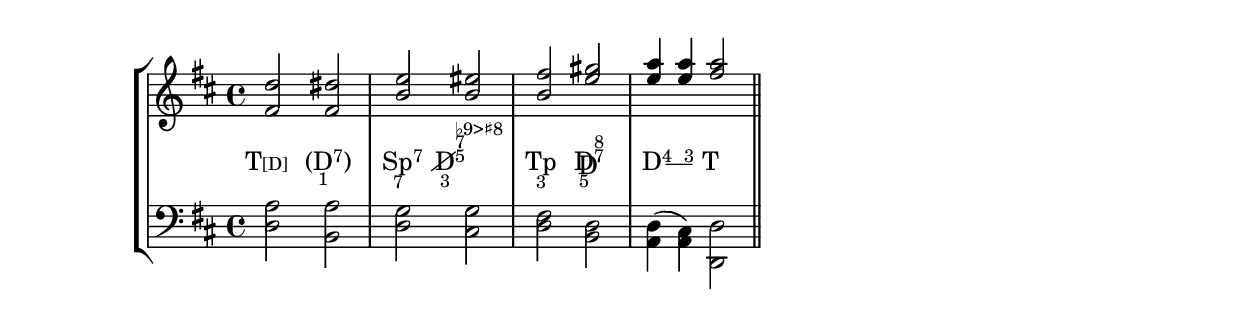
% cadenca.ly ::- a lilypond encoded cadence for demonstrating some
% capabilities of harmonyli.ly, a LilyPond library for integrating
% functional harmony analysis symbols into a score
%
% (c) 2019  Karsten Reincke (Frankfurt/Germany)
%
% This file is licensed under CC-BY-SA 4.0 international
% for details see https://creativecommons.org/licenses/by-sa/4.0/

\version "2.20.0"

\header { tagline = "" }
% harmonyli.ly :- a library for inserting Functional Harmony Analysis Symbols 
% into musical scores encoded in and created by LilyPOnd
%
% Copyright (c) 2019 Karsten Reincke, Frankfurt, Hans Blum
%
% release 1.2
%
% This file is distributed either under the terms of the MIT license or under 
% the terms of the GPLv3 license. Feel free to choose the distribution method 
% you prefer by deleting the unsuitable licensing statement (Don't delete both): 
%
% (a) If you want to use it under the terms of the MIT license erase the 
%     following GPLv3 licensing statement:
% (b) If you want to use harmonyli.ly under the terms of the GPLv2 license
%      erase the following MIT license text
%
% GPLv3-Licensing Statement
% -------------------------

% This program is free software: you can redistribute it and/or modify
% it under the terms of the GNU General Public License as published by
% the Free Software Foundation, either version 3 of the License, or
% (at your option) any later version.

% This program is distributed in the hope that it will be useful,
% but WITHOUT ANY WARRANTY; without even the implied warranty of
% MERCHANTABILITY or FITNESS FOR A PARTICULAR PURPOSE.  See the
% GNU General Public License for more details.

% You should have received a copy of the GNU General Public License
% along with this program.  If not, see <https://www.gnu.org/licenses/>.

% MIT-License and Licensing Statement
% --------------------------------------
% Copyright 2019 Karsten Reincke, Frankfurt

% Permission is hereby granted, free of charge, to any person 
% obtaining a copy of this software and associated documentation 
% files (the "Software"), to deal in the Software without 
% restriction, including without limitation the rights to use, 
% copy, modify, merge, publish, distribute, sublicense, and/or sell 
% copies of the Software, and to permit persons to whom the 
% Software is furnished to do so, subject to the following conditions:

% The above copyright notice and this permission notice shall be 
% included in all copies or substantial portions of the Software.

% THE SOFTWARE IS PROVIDED "AS IS", WITHOUT WARRANTY OF ANY KIND, 
% EXPRESS OR IMPLIED, INCLUDING BUT NOT LIMITED TO THE WARRANTIES 
% OF MERCHANTABILITY, FITNESS FOR A PARTICULAR PURPOSE AND 
% NONINFRINGEMENT. IN NO EVENT SHALL THE AUTHORS OR COPYRIGHT 
% HOLDERS BE LIABLE FOR ANY CLAIM, DAMAGES OR OTHER LIABILITY, 
% WHETHER IN AN ACTION OF CONTRACT, TORT OR OTHERWISE, ARISING 
% FROM, OUT OF OR IN CONNECTION WITH THE SOFTWARE OR THE USE 
% OR OTHER DEALINGS IN THE SOFTWARE.
%
% Some Compliance Hints: 
% ----------------------
% (A) MIT Usage
% -------------
% (1) For using harmonyli.ly compliantly it is sufficient if the
% MIT license text is part of this file.
% (2) For modifying harmonyli.ly compliantly or for using part of
% it, it is sufficient if the MIT license text is included in 
% all copies or substantial portions
% (3) Under the terms of the MIT license you may use harmonyli.ly
% as part of your overarching work and you may distribute this
% overarching complex as whole under any license you want. But
% you may not erase the MIT license text in this file or in
% all derived files - just as the MIT license requires:
%
% The above copyright notice and this permission notice shall be 
% included in all copies or substantial portions of the Software.
%
% (B) GPLv3 Usage
% ---------------
% If you prefer to distribute harmonyli.ly under the terms of the
% GPLv3, then you have to fulfill all requirements of the GPLv3,
% especially those of §4 and §5 (strong copyleft effect and so on)
% and those of §6 (Conveying Non-Source Forms)
%
%%%%%%%%%%%%%%%%%%%%%%%%%%%%%%%%%%%%%%%%%%%%%%%%%%%%%%%%%%%%%%%%%%%%

% Reference to groundwork
% -----------------------
% harmonyli.ly heavily uses ideas and code of Klaus Blum's groundwork which has 
% been published in the 'Lilypond Snippet Repository':
% -> http://lsr.di.unimi.it/LSR/Item?id=967
%
% In a mail from Nov. the 4th 2019 Klaus Blum explicitly approved that he 
% a) distributes his code under the terms of the (American) public domain 
% b) agrees to use his file as groundwork for harmonyli.ly
% c) to distribute the result under the terms of of a dual-license: the user 
%    shall be enabled to choose whether he wants to use it under the terms
%   of the GPLv3 or the MIT
%
% Just as Klaus Blum's groundwork, also harmonyli.ly uses some explanations of 
% Neil Puttock by which he described the use text span engraver.
% -> http://www.mail-archive.com/lilypond-user%40gnu.org/msg60732.html
%%%%%%%%%%%%%%%%%%%%%%%%%%%%%%%%%%%%%%%%%%%%%%%%%%%%%%%%%%%%%%%%%%%%

\version "2.20.0"


%%%%%%%%%%%%%%%%%%%%%%%%%%%%%%%%%%%%%%%%%%%%%%%%%%%%%%%%%%%%%%%%%%%%%%%%%%%
% For details of the implementation take a look at the tutorial in doc 
%%%%%%%%%%%%%%%%%%%%%%%%%%%%%%%%%%%%%%%%%%%%%%%%%%%%%%%%%%%%%%%%%%%%%%%%%%%%


% harmonyli.ly config area

% ImInfix

#(define imInfix "")


% ---------------------------------------------------------------------
% Harmonyli Interface No 1: The basic method for inserting all manually
% ---------------------------------------------------------------------

#(define-markup-command (addnum layout props adc adn ANL)
  (markup? markup? list?)
  (interpret-markup layout props
    (cond 
      ( (member adc ANL)
        #{
           \markup \numx #adn
        #}
      )
      ( else
        #{
           \markup  #adn 
        #}
      )
    )
  )
)
 
#(define-markup-command (has layout props RS SN BN aN bN cN dN eN CT fstl fstr NUNS)
  (markup? markup? markup? markup? markup? markup? markup? markup? markup? markup? markup? list?)
  (let* ((lCT (string-append "[" CT "]")))
    (if (equal? CT "")(set! lCT ""))
    (interpret-markup layout props
     #{
       \markup{
         \concat {
           $fstl
           \override #'(baseline-skip . 1.4)
           \center-column {
             \override #`(direction . ,UP)
             \override #'(baseline-skip . 2.0)
             \dir-column {
               \halign #CENTER
                \concat { $RS \tiny {  $lCT  } }
               \tiny
               \halign #CENTER
               $SN
             }
             \tiny
             $BN
           }
           \tiny
           \override #`(direction . ,UP)
           \override #'(baseline-skip . 0.8)
           \dir-column {
             " "
             {
               \override #`(direction . ,UP)
               \override #'(baseline-skip . 1.3)
               \dir-column { 
                 \addnum "a" $aN $NUNS  
                 \addnum "b" $bN $NUNS  
                 \addnum "c" $cN $NUNS
                 \addnum "d" $dN $NUNS   
                 \addnum "e" $eN $NUNS  
               }
             }
           }
           $fstr
         }
       }
     #}
 )))
 

#(define-markup-command 
  (rfhas layout props 
    RSl SNl BNl aNl bNl cNl dNl eNl CTl fstll fstrl NUNSl
    RSr SNr BNr aNr bNr cNr dNr eNr CTr fstlr fstrr NUNSr
    )
  ( markup? markup? markup? markup? markup? markup? markup? markup? markup?
    markup? markup? list?
    markup? markup? markup? markup? markup? markup? markup?
    markup? markup? markup? markup? list?
  )

    (interpret-markup layout props
     #{
        \markup{
          \concat {
            \box
            \concat {
              \has #RSl #SNl #BNl #aNl #bNl #cNl #dNl #eNl #CTl $fstll $fstrl #NUNSl
              " ⇨ "
              \has #RSr #SNr #BNr #aNr #bNr #cNr #dNr #eNr #CTr $fstlr $fstrr  #NUNSr
            }
            " "
          }      
        }
     #}
 ))
 
% ------------------------------------------------------------------------------
% Harmonyli Interface No 2.A: The core method for inserting only relevant values
% ------------------------------------------------------------------------------

#(define BNoteKey "B")
#(define SNoteKey "S")
#(define aNoteKey "a")
#(define bNoteKey "b")
#(define cNoteKey "c")
#(define dNoteKey "d")
#(define eNoteKey "e")
#(define fsKeyL "fl")
#(define fsKeyR "fr")
#(define nuKey "n")

#(define RsSpec "T")
#(define RsCont "C")

#(define NBNoteKey "nB")
#(define NSNoteKey "nS")
#(define NaNoteKey "na")
#(define NbNoteKey "nb")
#(define NcNoteKey "nc")
#(define NdNoteKey "nd")
#(define NeNoteKey "ne")
#(define NRsSpec "nT")
#(define NRsCont "nC")
#(define NfsKeyL "nfl")
#(define NfsKeyR "nfr")
#(define NnuKey "nn")

#(define BNoteDValue "")
#(define SNoteDValue "")
#(define aNoteDValue "")
#(define bNoteDValue "")
#(define cNoteDValue "")
#(define dNoteDValue "")
#(define eNoteDValue "")
#(define fsDValue "") 
#(define RsSpecDValue "")
#(define RsContDValue "")

#(define nuDValue (list ))

% The RS can be crossed out and or doubled To express the combinations
% we invent a parameter RS taking the values [ n (normal) | x | d | xd ]
% x

% evaluating the arguments:
% gets the associatedList and the key of the wanted RFS element
% if any pair in the list contains the key, it returns the value
% defined in the pair, otherwise it returns the default value
#(define (assign keyValue assocList defaultValue)
  (string? list?)
  (let* ((localPair (assoc keyValue assocList)))
    (if localPair (cdr localPair) defaultValue)
  )
)

% INTERFACE 2.A
% returns the Riemann Function Symbol as markup
#(define-markup-command (setHas layout props RS AL)
  (markup? list?)
  (let*
    ( 
      (lRS (assign RsSpec AL RsSpecDValue ))
      (lBN (assign BNoteKey AL BNoteDValue))
      (lSN (assign SNoteKey AL SNoteDValue))
      (laN (assign aNoteKey AL aNoteDValue))
      (lbN (assign bNoteKey AL bNoteDValue))
      (lcN (assign cNoteKey AL cNoteDValue))
      (ldN (assign dNoteKey AL dNoteDValue))
      (leN (assign eNoteKey AL eNoteDValue))
      (lCT (assign RsCont AL RsContDValue))
      (lFSl (assign fsKeyL AL fsDValue))
      (lFSr (assign fsKeyR AL fsDValue))
      (lnu (assign nuKey AL nuDValue ))
    )
  
    (interpret-markup layout props
      (cond
        ( (equal? lRS "d")
          #{
             \markup \has \double #RS #lSN #lBN  #laN #lbN #lcN #ldN #leN #lCT #lFSl #lFSr #lnu
          #}
        )
        ( (equal? lRS "x")
          #{
             \markup \has \crossout #RS #lSN #lBN  #laN #lbN #lcN #ldN #leN #lCT #lFSl #lFSr #lnu
          #}
        )
        ( (equal? lRS "xd")
          #{
             \markup \has \crossout \double #RS #lSN #lBN  #laN #lbN #lcN #ldN #leN #lCT #lFSl #lFSr #lnu
          #}
        )
        ( (equal? lRS "dx")
          #{
             \markup \has \crossout \double #RS #lSN #lBN  #laN #lbN #lcN #ldN #leN #lCT #lFSl #lFSr #lnu
          #}
        )
        ( else
          #{
             \markup \has #RS #lSN #lBN  #laN #lbN #lcN #ldN #leN #lCT #lFSl #lFSr #lnu
          #}
        )
      )
    )
   )
 )





% INTERFACE 2.A
% returns the Riemann Function Symbol as markup
#(define-markup-command (setRfHas layout props RSl RSr AL)
  (markup? markup? list?)
  (let*
    ( (lBNl (assign BNoteKey AL BNoteDValue))
      (lSNl (assign SNoteKey AL SNoteDValue))
      (laNl (assign aNoteKey AL aNoteDValue))
      (lbNl (assign bNoteKey AL bNoteDValue))
      (lcNl (assign cNoteKey AL cNoteDValue))
      (ldNl (assign dNoteKey AL dNoteDValue))
      (leNl (assign eNoteKey AL eNoteDValue))
      (lRSl (assign RsSpec AL RsSpecDValue ))
      (lCTl (assign RsCont AL RsContDValue)) 
      (lFSll (assign fsKeyL AL fsDValue))
      (lFSrl (assign fsKeyR AL fsDValue))
      (lnul (assign nuKey AL nuDValue ))
                
      (lBNr (assign NBNoteKey AL BNoteDValue))
      (lSNr (assign NSNoteKey AL SNoteDValue))
      (laNr (assign NaNoteKey AL aNoteDValue))
      (lbNr (assign NbNoteKey AL bNoteDValue))
      (lcNr (assign NcNoteKey AL cNoteDValue))
      (ldNr (assign NdNoteKey AL dNoteDValue))
      (leNr (assign NeNoteKey AL eNoteDValue))
      (lRSr (assign NRsSpec AL RsSpecDValue ))
      (lCTr (assign NRsCont AL RsContDValue))      
      (lFSlr (assign NfsKeyL AL fsDValue))
      (lFSrr (assign NfsKeyR AL fsDValue))
      (lnur (assign nuKey AL nuDValue ))
    )
  
    (interpret-markup layout props
      (cond
        ;; ---------- combinations with left double
        ( (and (equal? lRSl "d") (equal? lRSr "d"))
          #{
             \markup \rfhas 
                \double #RSl #lSNl #lBNl  #laNl #lbNl #lcNl #ldNl #leNl #lCTl #lFSll #lFSrl #lnul
                \double #RSr #lSNr #lBNr  #laNr #lbNr #lcNr #ldNr #leNr #lCTr #lFSlr #lFSrr #lnur
          #}
        )
        ( (and (equal? lRSl "d") (equal? lRSr "x"))
          #{
             \markup \rfhas   
                \double #RSl #lSNl #lBNl  #laNl #lbNl #lcNl #ldNl #leNl #lCTl #lFSll #lFSrl #lnul
                \crossout #RSr #lSNr #lBNr  #laNr #lbNr #lcNr #ldNr #leNr #lCTr #lFSlr #lFSrr #lnur          
          #}
        )
         ( (and (equal? lRSl "d") (equal? lRSr "dx"))
          #{
             \markup \rfhas   
                \double #RSl #lSNl #lBNl  #laNl #lbNl #lcNl #ldNl #leNl #lCTl #lFSll #lFSrl #lnul
                \crossout \double #RSr #lSNr #lBNr  #laNr #lbNr #lcNr #ldNr #leNr #lCTr #lFSlr #lFSrr #lnur             
          #}
        )
         ( (and (equal? lRSl "d") (equal? lRSr "xd"))
          #{
             \markup \rfhas  
                \double #RSl #lSNl #lBNl  #laNl #lbNl #lcNl #ldNl #leNl #lCTl #lFSll #lFSrl #lnul
                \crossout \double #RSr #lSNr #lBNr  #laNr #lbNr #lcNr #ldNr #leNr #lCTr #lFSlr #lFSrr #lnur            
          #}
        )
        ( (and (equal? lRSl "d") (equal? lRSr ""))
          #{
             \markup \rfhas  
                \double #RSl #lSNl #lBNl  #laNl #lbNl #lcNl #ldNl #leNl #lCTl #lFSll #lFSrl #lnul
                #RSr #lSNr #lBNr  #laNr #lbNr #lcNr #ldNr #leNr #lCTr #lFSlr #lFSrr #lnur      
          #}
        )
        ;; ---------- combinations with left crossout
        ( (and (equal? lRSl "x") (equal? lRSr "d"))
          #{
             \markup \rfhas  
                \crossout #RSl #lSNl #lBNl  #laNl #lbNl #lcNl #ldNl #leNl #lCTl #lFSll #lFSrl #lnul
                \double #RSr #lSNr #lBNr  #laNr #lbNr #lcNr #ldNr #leNr #lCTr #lFSlr #lFSrr #lnur            
          #}
        )
        ( (and (equal? lRSl "x") (equal? lRSr "x"))
          #{
             \markup \rfhas  
                \crossout #RSl #lSNl #lBNl  #laNl #lbNl #lcNl #ldNl #leNl #lCTl #lFSll #lFSrl #lnul
                \crossout #RSr #lSNr #lBNr  #laNr #lbNr #lcNr #ldNr #leNr #lCTr #lFSlr #lFSrr #lnur          
          #}
        )
         ( (and (equal? lRSl "x") (equal? lRSr "dx"))
          #{
             \markup \rfhas  
                \crossout #RSl #lSNl #lBNl  #laNl #lbNl #lcNl #ldNl #leNl #lCTl #lFSll #lFSrl #lnul
                \crossout \double #RSr #lSNr #lBNr  #laNr #lbNr #lcNr #ldNr #leNr #lCTr #lFSlr #lFSrr #lnur            
          #}
        )
         ( (and (equal? lRSl "x") (equal? lRSr "xd"))
          #{
             \markup \rfhas  
                \crossout #RSl #lSNl #lBNl  #laNl #lbNl #lcNl #ldNl #leNl #lCTl #lFSll #lFSrl #lnul
                \crossout \double #RSr #lSNr #lBNr  #laNr #lbNr #lcNr #ldNr #leNr #lCTr #lFSlr #lFSrr #lnur           
          #}
        )
        ( (and (equal? lRSl "x") (equal? lRSr ""))
          #{
             \markup \rfhas  
                \crossout #RSl #lSNl #lBNl  #laNl #lbNl #lcNl #ldNl #leNl #lCTl #lFSll #lFSrl #lnul
                #RSr #lSNr #lBNr  #laNr #lbNr #lcNr #ldNr #leNr #lCTr #lFSlr #lFSrr #lnur        
          #}
        )
        ;; ---------- combinations with left crossout double (dx)
        ( (and (equal? lRSl "dx") (equal? lRSr "d"))
          #{
             \markup \rfhas          
                \crossout \double #RSl #lSNl #lBNl  #laNl #lbNl #lcNl #ldNl #leNl #lCTl #lFSll #lFSrl #lnul
                \double #RSr #lSNr #lBNr  #laNr #lbNr #lcNr #ldNr #leNr #lCTr #lFSlr #lFSrr #lnur       
          #}
        )
        ( (and (equal? lRSl "dx") (equal? lRSr "x"))
          #{
             \markup \rfhas  
                \crossout \double #RSl #lSNl #lBNl  #laNl #lbNl #lcNl #ldNl #leNl #lCTl #lFSll #lFSrl #lnul
               \crossout #RSr #lSNr #lBNr  #laNr #lbNr #lcNr #ldNr #leNr #lCTr #lFSlr #lFSrr #lnur         
          #}
        )
         ( (and (equal? lRSl "dx") (equal? lRSr "dx"))
          #{
             \markup \rfhas  
                \crossout \double #RSl #lSNl #lBNl  #laNl #lbNl #lcNl #ldNl #leNl #lCTl #lFSll #lFSrl #lnul
                \crossout \double #RSr #lSNr #lBNr  #laNr #lbNr #lcNr #ldNr #leNr #lCTr #lFSlr #lFSrr #lnur           
          #}
        )
         ( (and (equal? lRSl "dx") (equal? lRSr "xd"))
          #{
             \markup \rfhas  
                \crossout \double #RSl #lSNl #lBNl  #laNl #lbNl #lcNl #ldNl #leNl #lCTl #lFSll #lFSrl #lnul
                \crossout \double #RSr #lSNr #lBNr  #laNr #lbNr #lcNr #ldNr #leNr #lCTr #lFSlr #lFSrr #lnur           
          #}
        )
        ( (and (equal? lRSl "dx") (equal? lRSr ""))
          #{
             \markup \rfhas  
                \crossout \double #RSl #lSNl #lBNl  #laNl #lbNl #lcNl #ldNl #leNl #lCTl #lFSll #lFSrl #lnul
                #RSr #lSNr #lBNr  #laNr #lbNr #lcNr #ldNr #leNr #lCTr #lFSlr #lFSrr #lnur        
          #}
        )
        ;; ---------- combinations with left crossout double (xd)
        ( (and (equal? lRSl "xd") (equal? lRSr "d"))
          #{
             \markup \rfhas  
                \crossout \double #RSl #lSNl #lBNl  #laNl #lbNl #lcNl #ldNl #leNl #lCTl #lFSll #lFSrl #lnul
                \double #RSr #lSNr #lBNr  #laNr #lbNr #lcNr #ldNr #leNr #lCTr #lFSlr #lFSrr #lnur         
          #}
        )
        ( (and (equal? lRSl "xd") (equal? lRSr "x"))
          #{
             \markup \rfhas  
                \crossout \double #RSl #lSNl #lBNl  #laNl #lbNl #lcNl #ldNl #leNl #lCTl #lFSll #lFSrl #lnul
                \crossout #RSr #lSNr #lBNr  #laNr #lbNr #lcNr #ldNr #leNr #lCTr #lFSlr #lFSrr #lnur          
          #}
        )
         ( (and (equal? lRSl "xd") (equal? lRSr "dx"))
          #{
             \markup \rfhas  
                \crossout \double #RSl #lSNl #lBNl  #laNl #lbNl #lcNl #ldNl #leNl #lCTl #lFSll #lFSrl #lnul
                \crossout \double #RSr #lSNr #lBNr  #laNr #lbNr #lcNr #ldNr #leNr #lCTr #lFSlr #lFSrr #lnur           
          #}
        )
         ( (and (equal? lRSl "xd") (equal? lRSr "xd"))
          #{
             \markup \rfhas  
                \crossout \double #RSl #lSNl #lBNl  #laNl #lbNl #lcNl #ldNl #leNl #lCTl #lFSll #lFSrl #lnul
                \crossout \double #RSr #lSNr #lBNr  #laNr #lbNr #lcNr #ldNr #leNr #lCTr #lFSlr #lFSrr #lnur            
          #}
        )
        ( (and (equal? lRSl "xd") (equal? lRSr ""))
          #{
             \markup \rfhas  
                \crossout \double #RSl #lSNl #lBNl  #laNl #lbNl #lcNl #ldNl #leNl #lCTl #lFSll #lFSrl #lnul
                #RSr #lSNr #lBNr  #laNr #lbNr #lcNr #ldNr #leNr #lCTr #lFSlr #lFSrr #lnur          
          #}
        )
        ;; ---------- combinations with left pure
        ( (and (equal? lRSl "") (equal? lRSr "d"))
          #{
             \markup \rfhas  
                #RSl #lSNl #lBNl  #laNl #lbNl #lcNl #ldNl #leNl #lCTl #lFSll #lFSrl #lnul
                \double #RSr #lSNr #lBNr  #laNr #lbNr #lcNr #ldNr #leNr #lCTr #lFSlr #lFSrr #lnur            
          #}
        )
        ( (and (equal? lRSl "") (equal? lRSr "x"))
          #{
             \markup \rfhas  
                #RSl #lSNl #lBNl  #laNl #lbNl #lcNl #ldNl #leNl #lCTl #lFSll #lFSrl #lnul
                \crossout #RSr #lSNr #lBNr  #laNr #lbNr #lcNr #ldNr #leNr #lCTr #lFSlr #lFSrr #lnur           
          #}
        )
         ( (and (equal? lRSl "") (equal? lRSr "dx"))
          #{
             \markup \rfhas  
                #RSl #lSNl #lBNl  #laNl #lbNl #lcNl #ldNl #leNl #lCTl #lFSll #lFSrl #lnul
                \crossout \double #RSr #lSNr #lBNr  #laNr #lbNr #lcNr #ldNr #leNr #lCTr #lFSlr #lFSrr #lnur            
          #}
        )
         ( (and (equal? lRSl "") (equal? lRSr "xd"))
          #{
             \markup \rfhas  
                #RSl #lSNl #lBNl  #laNl #lbNl #lcNl #ldNl #leNl #lCTl #lFSll #lFSrl #lnul
                \crossout \double #RSr #lSNr #lBNr  #laNr #lbNr #lcNr #ldNr #leNr #lCTr #lFSlr #lFSrr #lnur           
          #}
        )

        ( else
          #{
             \markup \rfhas 
                #RSl #lSNl #lBNl  #laNl #lbNl #lcNl #ldNl #leNl #lCTl #lFSll #lFSrl #lnul
                #RSr #lSNr #lBNr  #laNr #lbNr #lcNr #ldNr #leNr #lCTr #lFSlr #lFSrr #lnur         
         #}
        )
      )
    )
   )
 )

% ------------------------------------------------------------------------------
% Harmonyli Interface No 2.B: Functions to use intermediary areas
% ------------------------------------------------------------------------------

% returns the Riemann Function Symbol as markup
#(define-markup-command (setImHas layout props RS AL)
  (markup? list?)
  (let*
    ( (lBN (assign BNoteKey AL BNoteDValue))
      (lSN (assign SNoteKey AL SNoteDValue))
      (laN (assign aNoteKey AL aNoteDValue))
      (lbN (assign bNoteKey AL bNoteDValue))
      (lcN (assign cNoteKey AL cNoteDValue))
      (ldN (assign dNoteKey AL dNoteDValue))
      (leN (assign eNoteKey AL eNoteDValue))
      (lRS (assign RsSpec AL RsSpecDValue ))
      (lCT (assign RsCont AL RsContDValue))
      (lFSl (assign fsKeyL AL fsDValue))
      (lFSr (assign fsKeyR AL fsDValue))
      (lnu (assign nuKey AL nuDValue ))
    )
    (set! lFSl (string-append lFSl "(" imInfix  ))
    (set! lFSr (string-append imInfix  ")" lFSr ))
    (interpret-markup layout props
      (cond
        ( (equal? lRS "d")
          #{
             \markup \has \double #RS #lSN #lBN  #laN #lbN #lcN #ldN #leN #lCT #lFSl #lFSr #lnu
          #}
        )
        ( (equal? lRS "x")
          #{
             \markup \has \crossout #RS #lSN #lBN  #laN #lbN #lcN #ldN #leN #lCT #lFSl #lFSr #lnu
          #}
        )
        ( (equal? lRS "xd")
          #{
             \markup \has \crossout \double #RS #lSN #lBN  #laN #lbN #lcN #ldN #leN #lCT #lFSl #lFSr #lnu
          #}
        )
        ( (equal? lRS "dx")
          #{
             \markup \has \crossout \double #RS #lSN #lBN  #laN #lbN #lcN #ldN #leN #lCT #lFSl #lFSr #lnu
          #}
        )
        ( else
          #{
             \markup \has #RS #lSN #lBN  #laN #lbN #lcN #ldN #leN #lCT #lFSl #lFSr #lnu
          #}
        )
      )
    )
   )
 )

% returns the Riemann Function Symbol as markup
#(define-markup-command (openImRow layout props RS AL)
  (markup? list?)
  (let*
    ( (lBN (assign BNoteKey AL BNoteDValue))
      (lSN (assign SNoteKey AL SNoteDValue))
      (laN (assign aNoteKey AL aNoteDValue))
      (lbN (assign bNoteKey AL bNoteDValue))
      (lcN (assign cNoteKey AL cNoteDValue))
      (ldN (assign dNoteKey AL dNoteDValue))
      (leN (assign eNoteKey AL eNoteDValue))
      (lRS (assign RsSpec AL RsSpecDValue ))
      (lCT (assign RsCont AL RsContDValue))
      (lFSl (assign fsKeyL AL fsDValue))
      (lFSr (assign fsKeyR AL fsDValue))
      (lnu (assign nuKey AL nuDValue ))
    )
    (set! lFSl (string-append lFSl "(" imInfix ))
    (interpret-markup layout props
      (cond
        ( (equal? lRS "d")
          #{
             \markup \has \double #RS #lSN #lBN  #laN #lbN #lcN #ldN #leN #lCT #lFSl #lFSr #lnu
          #}
        )
        ( (equal? lRS "x")
          #{
             \markup \has \crossout #RS #lSN #lBN  #laN #lbN #lcN #ldN #leN #lCT #lFSl #lFSr #lnu
          #}
        )
        ( (equal? lRS "xd")
          #{
             \markup \has \crossout \double #RS #lSN #lBN  #laN #lbN #lcN #ldN #leN #lCT #lFSl #lFSr #lnu
          #}
        )
        ( (equal? lRS "dx")
          #{
             \markup \has \crossout \double #RS #lSN #lBN  #laN #lbN #lcN #ldN #leN #lCT #lFSl #lFSr #lnu
          #}
        )
        ( else
          #{
             \markup \has #RS #lSN #lBN  #laN #lbN #lcN #ldN #leN #lCT #lFSl #lFSr #lnu
          #}
        )
      )
    )
   )
 )

% returns the Riemann Function Symbol as markup
#(define-markup-command (closeImRow layout props RS AL)
  (markup? list?)
  (let*
    ( (lBN (assign BNoteKey AL BNoteDValue))
      (lSN (assign SNoteKey AL SNoteDValue))
      (laN (assign aNoteKey AL aNoteDValue))
      (lbN (assign bNoteKey AL bNoteDValue))
      (lcN (assign cNoteKey AL cNoteDValue))
      (ldN (assign dNoteKey AL dNoteDValue))
      (leN (assign eNoteKey AL eNoteDValue))
      (lRS (assign RsSpec AL RsSpecDValue ))
      (lCT (assign RsCont AL RsContDValue))
      (lFSl (assign fsKeyL AL fsDValue))
      (lFSr (assign fsKeyR AL fsDValue))
      (lnu (assign nuKey AL nuDValue ))
    )
    (set! lFSr (string-append imInfix ")" lFSr ))
    (interpret-markup layout props
      (cond
        ( (equal? lRS "d")
          #{
             \markup \has \double #RS #lSN #lBN  #laN #lbN #lcN #ldN #leN #lCT #lFSl #lFSr #lnu
          #}
        )
        ( (equal? lRS "x")
          #{
             \markup \has \crossout #RS #lSN #lBN  #laN #lbN #lcN #ldN #leN #lCT #lFSl #lFSr #lnu
          #}
        )
        ( (equal? lRS "xd")
          #{
             \markup \has \crossout \double #RS #lSN #lBN  #laN #lbN #lcN #ldN #leN #lCT #lFSl #lFSr #lnu
          #}
        )
        ( (equal? lRS "dx")
          #{
             \markup \has \crossout \double #RS #lSN #lBN  #laN #lbN #lcN #ldN #leN #lCT #lFSl #lFSr #lnu
          #}
        )
        ( else
          #{
             \markup \has #RS #lSN #lBN  #laN #lbN #lcN #ldN #leN #lCT #lFSl #lFSr #lnu
          #}
        )
      )
    )
   )
 )

% ------------------------------------------------------------------------------
% Harmonyli Interface No 2.C: Functions to use zoom in analyses
% ------------------------------------------------------------------------------

initTextSpan =
#(define-music-function (parser location fText) (string?)
   #{
     \once \override TextSpanner #'direction = #DOWN
     \once \override TextSpanner #'style = #'line
     \once \override TextSpanner #'outside-staff-priority = ##f
     \once \override TextSpanner #'padding = #-0.6 % sets the distance of the line from the lyrics
     \once \override TextSpanner #'bound-details =
     #`((left . ((Y . 0)
                 (padding . 0)
                 (attach-dir . ,LEFT)))
        (left-broken . ((end-on-note . #t)))
        (right . ((Y . 0)
                  (padding . 0)
                  (attach-dir . ,RIGHT))))
     \once \override TextSpanner.bound-details.left.text = $fText
   #})


#(define-markup-command (openZoomRow layout props RS AL)
  (markup? list?)
  (let*
    ( (lBN (assign BNoteKey AL BNoteDValue))
      (lSN (assign SNoteKey AL SNoteDValue))
      (laN (assign aNoteKey AL aNoteDValue))
      (lbN (assign bNoteKey AL bNoteDValue))
      (lcN (assign cNoteKey AL cNoteDValue))
      (ldN (assign dNoteKey AL dNoteDValue))
      (leN (assign eNoteKey AL eNoteDValue))
      (lRS (assign RsSpec AL RsSpecDValue ))
      (lCT (assign RsCont AL RsContDValue))
      (lFSl (assign fsKeyL AL fsDValue))
      (lFSr (assign fsKeyR AL fsDValue))
      (lnu (assign nuKey AL nuDValue ))
    )
 
    (interpret-markup layout props
      (cond
        ( (equal? lRS "d")
          #{
             \markup \has \double #RS #lSN #lBN  #laN #lbN #lcN #ldN #leN #lCT #lFSl #lFSr #lnu
          #}
        )
        ( (equal? lRS "x")
          #{
             \markup \has \crossout #RS #lSN #lBN  #laN #lbN #lcN #ldN #leN #lCT #lFSl #lFSr #lnu
          #}
        )
        ( (equal? lRS "xd")
          #{
             \markup \has \crossout \double #RS #lSN #lBN  #laN #lbN #lcN #ldN #leN #lCT #lFSl #lFSr #lnu
          #}
        )
        ( (equal? lRS "dx")
          #{
             \markup \has \crossout \double #RS #lSN #lBN  #laN #lbN #lcN #ldN #leN #lCT #lFSl #lFSr #lnu
          #}
        )
        ( else
          #{
             \markup \has #RS #lSN #lBN  #laN #lbN #lcN #ldN #leN #lCT #lFSl #lFSr #lnu
          #}
        )
      )
    )
   )
 )

#(define-markup-command (openImZoomRow layout props RS AL)
  (markup? list?)
  (let*
    ( 
      (lRS (assign RsSpec AL RsSpecDValue ))    
      (lBN (assign BNoteKey AL BNoteDValue))
      (lSN (assign SNoteKey AL SNoteDValue))
      (laN (assign aNoteKey AL aNoteDValue))
      (lbN (assign bNoteKey AL bNoteDValue))
      (lcN (assign cNoteKey AL cNoteDValue))
      (ldN (assign dNoteKey AL dNoteDValue))
      (leN (assign eNoteKey AL eNoteDValue))
      (lCT (assign RsCont AL RsContDValue))
      (lFSl (assign fsKeyL AL fsDValue))
      (lFSr (assign fsKeyR AL fsDValue))
      (lnu (assign nuKey AL nuDValue ))
    )
    (set! lFSl (string-append lFSl "(" imInfix ))
    (interpret-markup layout props
      (cond
        ( (equal? lRS "d")
          #{
             \markup \has \double #RS #lSN #lBN  #laN #lbN #lcN #ldN #leN #lCT #lFSl #lFSr #lnu
          #}
        )
        ( (equal? lRS "x")
          #{
             \markup \has \crossout #RS #lSN #lBN  #laN #lbN #lcN #ldN #leN #lCT #lFSl #lFSr #lnu
          #}
        )
        ( (equal? lRS "xd")
          #{
             \markup \has \crossout \double #RS #lSN #lBN  #laN #lbN #lcN #ldN #leN #lCT #lFSl #lFSr #lnu
          #}
        )
        ( (equal? lRS "dx")
          #{
             \markup \has \crossout \double #RS #lSN #lBN  #laN #lbN #lcN #ldN #leN #lCT #lFSl #lFSr #lnu
          #}
        )
        ( else
          #{
             \markup \has #RS #lSN #lBN  #laN #lbN #lcN #ldN #leN #lCT #lFSl #lFSr #lnu
          #}
        )
      )
    )
   )
 )


#(define-markup-command (expZoomRow layout props AL)
  (list?)
  (let*
    ( (lBN (assign BNoteKey AL BNoteDValue))
      (laN (assign aNoteKey AL aNoteDValue))
      (lbN (assign bNoteKey AL bNoteDValue))
      (lcN (assign cNoteKey AL cNoteDValue))
      (ldN (assign dNoteKey AL dNoteDValue))
      (leN (assign eNoteKey AL eNoteDValue))
      (lnu (assign nuKey AL nuDValue ))
    )
  
    (interpret-markup layout props
     #{
         \markup \has " " "" #lBN #laN #lbN #lcN #ldN #leN "" "" "" #lnu
     #}
    )
   )
 )


#(define-markup-command (closeImZoomRow layout props AL)
  (list?)
  (let*
    ( (lBN (assign BNoteKey AL BNoteDValue))
      (laN (assign aNoteKey AL aNoteDValue))
      (lbN (assign bNoteKey AL bNoteDValue))
      (lcN (assign cNoteKey AL cNoteDValue))
      (ldN (assign dNoteKey AL dNoteDValue))
      (leN (assign eNoteKey AL eNoteDValue))
      (lFSr (assign fsKeyR AL fsDValue))
      (lnu (assign nuKey AL nuDValue ))
    )
    (set! lFSr (string-append imInfix ")" lFSr) )
    (interpret-markup layout props
      #{ \markup \has " " "" #lBN  #laN #lbN #lcN #ldN #leN "" "" #lFSr #lnu #}
    )
   )
 )
% -----------------------------------------------------------------------------
% Harmonyli Interface No 3: Some often used RFS (= instantiation of level 2)
% ------------------------------------------------------------------------------

#(define-markup-command (FHAS layout props rs)
  (markup?)
  (interpret-markup layout props
    #{ \markup \setHas #rs #'() #}
   )
 )


#(define-markup-command (FHASth layout props rs)
  (markup?)
  (interpret-markup layout props
    #{ \markup \setHas #rs #'(("B"."3") ) #}
   )
 ) 
 

#(define-markup-command (Dsept layout props)
  ()
  (interpret-markup layout props
    #{ \markup \setHas "D" #'(("a"."7") ) #}
   )
 )

#(define-markup-command (Dseptnone layout props)
  ()
  (interpret-markup layout props
    #{ \markup \setHas "D" #'(("a"."7")("b"."9")) #}
   )
 )
 
% ---------------------------------------------------------------
%               Extender lines
% The text parameter "fText" will be placed at the left end of the extender.
% It will only consist of some spaces to move the left end a little forward.
% ---------------------------------------------------------------

fExtend =
#(define-music-function (parser location fText) (string?)
   #{
     \once \override TextSpanner #'direction = #DOWN
     \once \override TextSpanner #'style = #'line
     \once \override TextSpanner #'outside-staff-priority = ##f
     \once \override TextSpanner #'padding = #-0.6 % sets the distance of the line from the lyrics
     \once \override TextSpanner #'bound-details =
     #`((left . ((Y . 0)
                 (padding . 0)
                 (attach-dir . ,LEFT)))
        (left-broken . ((end-on-note . #t)))
        (right . ((Y . 0)
                  (padding . 0)
                  (attach-dir . ,RIGHT))))
     \once \override TextSpanner.bound-details.left.text = $fText
   #})

% ---------------------------------------------------------------
% ----- cross out the letter for "shortened dominants" (where base is omitted):
% ---------------------------------------------------------------

#(define-markup-command (crossout layout props letter)
   (markup?)
   (interpret-markup layout props
     #{
       \markup{
         \concat {
           \override #'(baseline-skip . 0.4)
           \left-column {
             $letter
             \with-dimensions #'(-0.0 . 0.0) #'(0 . 0)
             \translate-scaled #'(-0.3 . 0.3)
             \with-dimensions #'(-0.0 . 0.0) #'(0 . 0)
             \draw-line #'(2.3 . 1.8)
           }
         }
       }
     #}))

#(define-markup-command (numx layout props num)
   (markup?)
   (interpret-markup layout props
     #{
       \markup{
         \concat {
           \override #'(baseline-skip . 0)
           \left-column {
             $num
             \with-dimensions #'(-0.0 . 0.0) #'(0 . 0)
             \translate-scaled #'(-0.1 . 0.1)
             \with-dimensions #'(-0.0 . 0.0) #'(0 . 0)
             \draw-line #'(1.2 . 1.2)
           }
         }
       }
     #}))

% ---------------------------------------------------------------
% ----- double-printed letters for double dominant or double subdominant:
% ---------------------------------------------------------------

#(define-markup-command (double layout props letter)
   (markup?)
   (interpret-markup layout props
     #{
       \markup{
         \concat {
           \override #'(baseline-skip . 0.4)
           \left-column {
             $letter
             \with-dimensions #'(-0.4 . 0.6) #'(0 . 0)
             $letter
           }
         }
       }
     #}))

%%%%%%%%%%%%%%%%%%%%%%%%%%%%%%%%%%%%%%%%%%%%%%%%%%%%%%%%%%%%%%%%%%%%%%%%%%%
% This is a proposal for an improved function 'double' which unfortunately
% needs LilyPond 2.19.x
% #(define-markup-command (double layout props letter)
%   (markup?)
%   (interpret-markup layout props
%     #{
%       \markup{
%         \overlay {
%           $letter
%           \translate-scaled #'(0.4 . -0.4)
%           $letter
%         }
%       }
%     #}))
%%%%%%%%%%%%%%%%%%%%%%%%%%%%%%%%%%%%%%%%%%%%%%%%%%%%%%%%%%%%%%%%%%%%%%%%






  
\score {
  \new StaffGroup {
    \time 4/4
    <<
      \new Staff {
        \relative d' {
          \clef "treble"
          \key d \major  
          \stemUp
         < fis  d'>2    
          < fis  dis'>2   
          < b  e>2        
          < b  eis>2        
          | 
          < b fis'>2  
          < e gis >2 
          < e a >4
          < e a >4 
          < a fis>2       
          \bar "||"
        }
        \addlyrics {
          \markup \setHas "T" #'(("C"."D")("fr" . " "))
          \markup \setImHas "D" #'(("B"."1")("a" . "7")("fr" . " "))
          \markup \setHas "Sp" #'(("B"."7")("a" . "7")("fl" . " ")("fr" . " "))
          \markup \setHas "D" #'(("T"."x")("B"."3")("a" . "5")("b" . "7")("c" . "♭9>♯8")("fr" . " "))
          \markup \setHas "Tp" #'(("B"."3")("fl" . " ")("fr" . " ")) 
          \markup \setHas "D" #'(("T"."d")("B"."5")("a" . "7")("b" . "8")("fr" . " ")) 
                 
          \initTextSpan "   "
          \markup \openZoomRow "D" #'(("a"."4")("fl" . " "))
          \startTextSpan
          \markup \expZoomRow #'(("a"."3")("fr" . " ")) 
          \stopTextSpan
  
          \markup \setHas "T" #'(("fr" . " "))
        }   
      }
      \new Staff {
        \relative d { 
          \clef "bass"
          \key d \major  
          \stemDown
          < d a'>2                              
          < b a'>2                   
          < d g>2                
          < cis g'>2                                    
          |
          < d fis>2                      
          < b d>2                  
          <<
            { a4( a4)   }
            { d4( cis4) }
          >> 
          < d, d'>2       
          \bar "||"
        }   
      }
    >>
  }
  \layout {
    \context {
      \Lyrics
      \consists "Text_spanner_engraver"
    }
  }
  \midi {}
}

